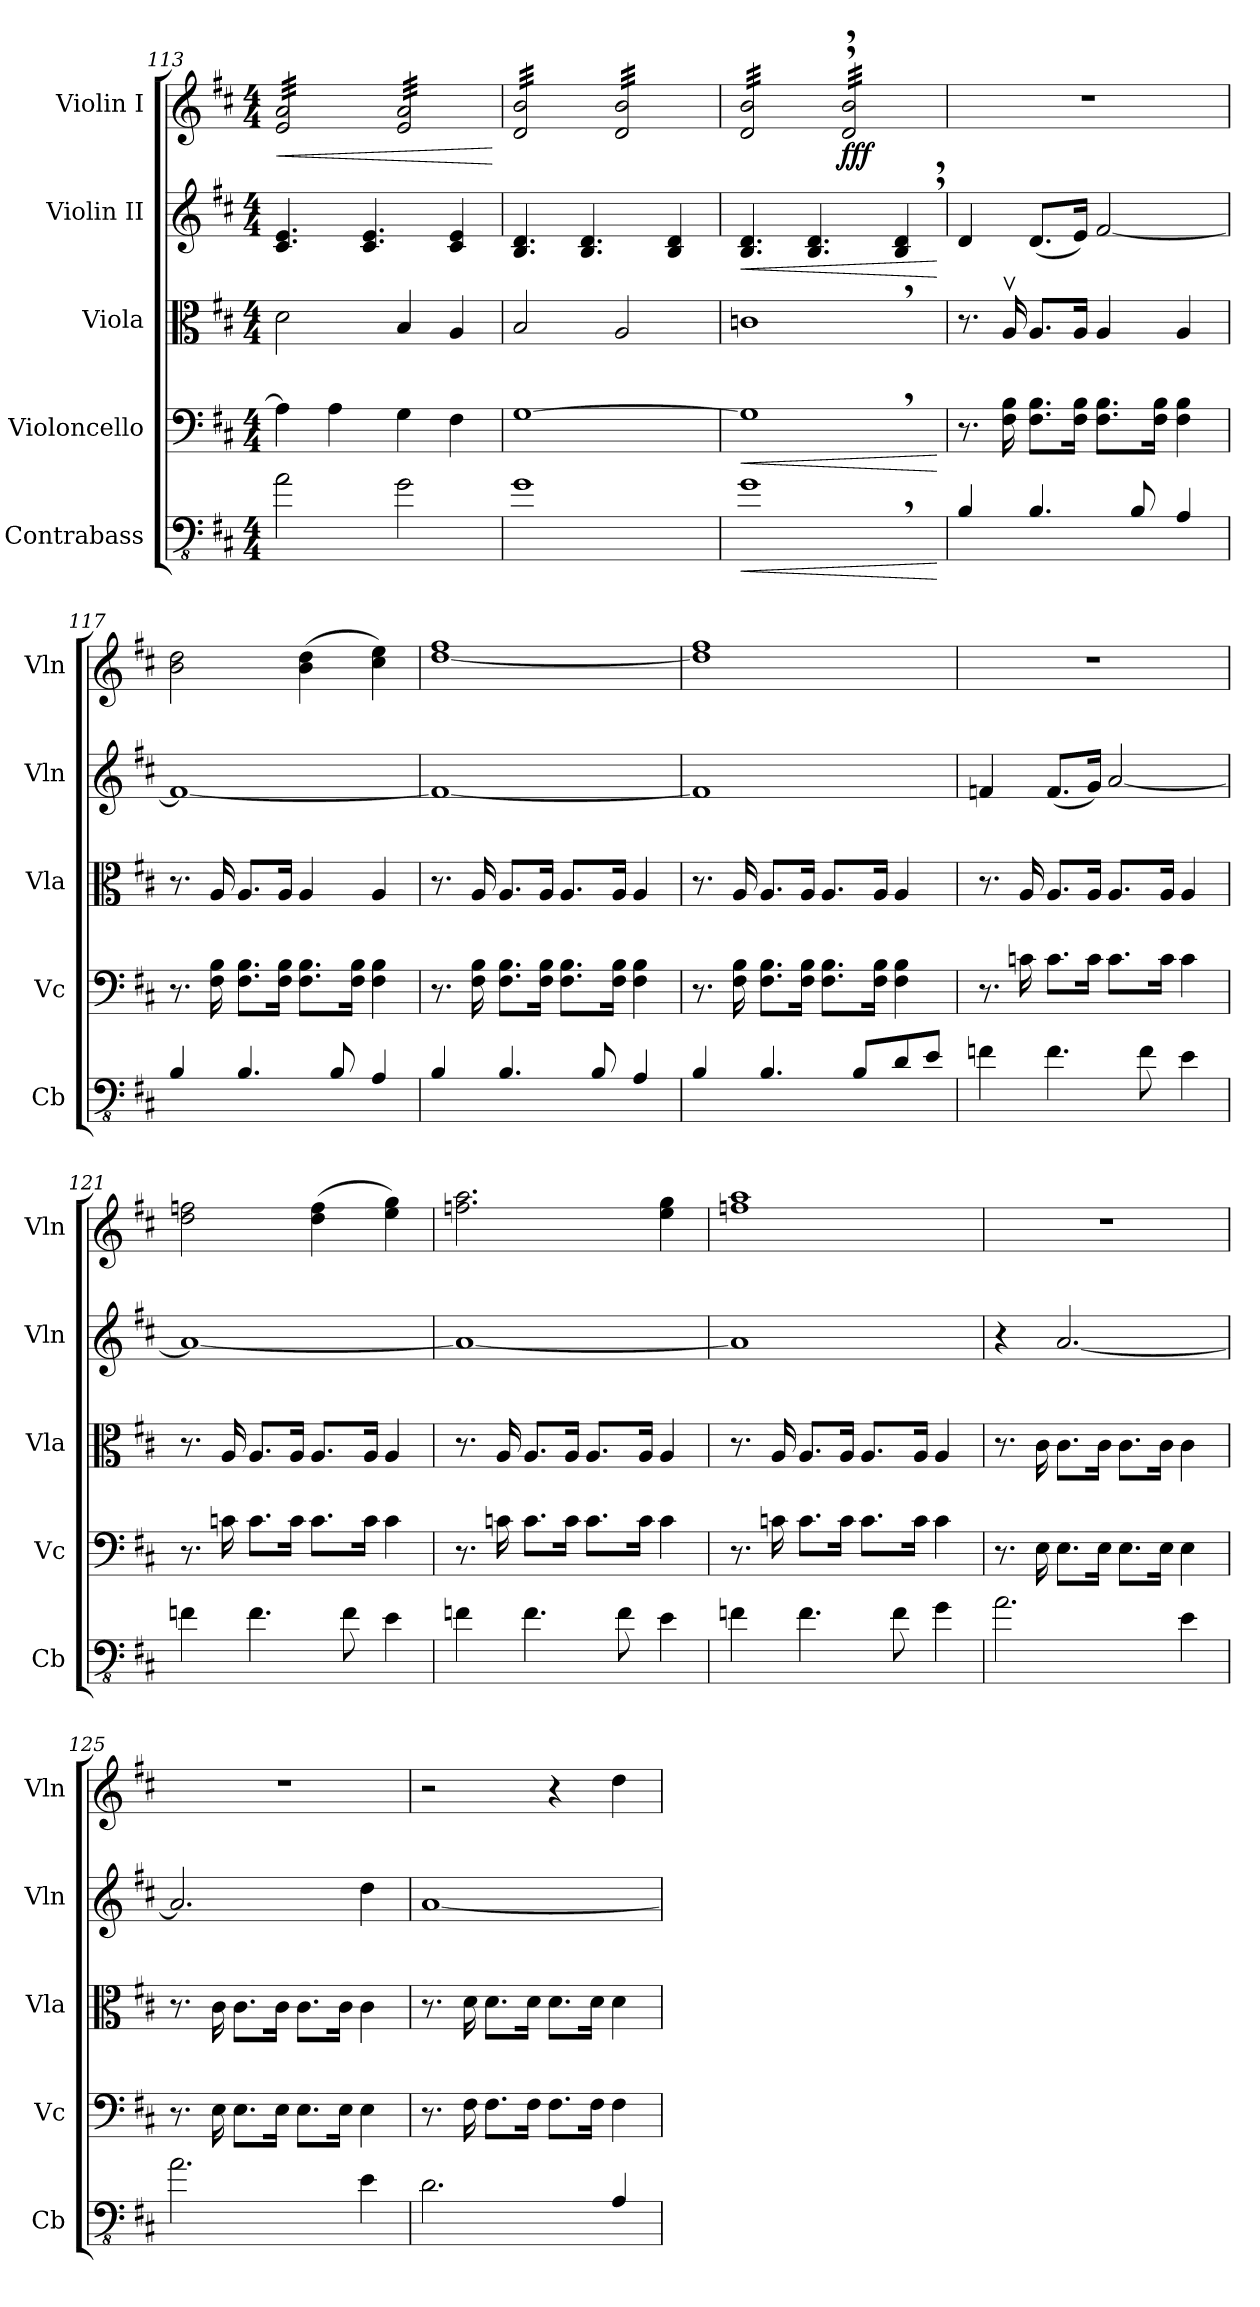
**kern	**dynam	**kern	**dynam	**kern	**kern	**dynam	**kern	**dynam
*part5	*part5	*part4	*part4	*part3	*part2	*part2	*part1	*part1
*staff5	*staff5	*staff4	*staff4	*staff3	*staff2	*staff2	*staff1	*staff1
*I"Contrabass	*	*I"Violoncello	*	*I"Viola	*I"Violin II	*	*I"Violin I	*
*I'Cb	*	*I'Vc	*	*I'Vla	*I'Vln	*	*I'Vln	*
*clefFv4	*	*clefF4	*	*clefC3	*clefG2	*	*clefG2	*
*ITrd7c12	*	*	*	*	*	*	*	*
*k[f#c#]	*	*k[f#c#]	*	*k[f#c#]	*k[f#c#]	*	*k[f#c#]	*
*M4/4	*	*M4/4	*	*M4/4	*M4/4	*	*M4/4	*
=113	=113	=113	=113	=113	=113	=113	=113	=113
!	!	!	!	!	!	!	!	!LO:HP:b
*	*	*	*	*	*	*	*tremolo	*
2AA\	.	4A\]	.	2d\	4.c#/ 4.e/	.	32e/ 32a/LLL	<
.	.	.	.	.	.	.	32e/ 32a/	.
.	.	.	.	.	.	.	32e/ 32a/	.
.	.	.	.	.	.	.	32e/ 32a/	.
.	.	.	.	.	.	.	32e/ 32a/	.
.	.	.	.	.	.	.	32e/ 32a/	.
.	.	.	.	.	.	.	32e/ 32a/	.
.	.	.	.	.	.	.	32e/ 32a/	.
.	.	4A\	.	.	.	.	32e/ 32a/	.
.	.	.	.	.	.	.	32e/ 32a/	.
.	.	.	.	.	.	.	32e/ 32a/	.
.	.	.	.	.	.	.	32e/ 32a/	.
.	.	.	.	.	4.c#/ 4.e/	.	32e/ 32a/	.
.	.	.	.	.	.	.	32e/ 32a/	.
.	.	.	.	.	.	.	32e/ 32a/	.
.	.	.	.	.	.	.	32e/ 32a/JJJ	.
2GG\	.	4G\	.	4B/	.	.	32e/ 32a/LLL	.
.	.	.	.	.	.	.	32e/ 32a/	.
.	.	.	.	.	.	.	32e/ 32a/	.
.	.	.	.	.	.	.	32e/ 32a/	.
.	.	.	.	.	.	.	32e/ 32a/	.
.	.	.	.	.	.	.	32e/ 32a/	.
.	.	.	.	.	.	.	32e/ 32a/	.
.	.	.	.	.	.	.	32e/ 32a/	.
.	.	4F#\	.	4A/	4c#/ 4e/	.	32e/ 32a/	.
.	.	.	.	.	.	.	32e/ 32a/	.
.	.	.	.	.	.	.	32e/ 32a/	.
.	.	.	.	.	.	.	32e/ 32a/	.
.	.	.	.	.	.	.	32e/ 32a/	.
.	.	.	.	.	.	.	32e/ 32a/	.
.	.	.	.	.	.	.	32e/ 32a/	.
.	.	.	.	.	.	.	32e/ 32a/JJJ	.
.	.	.	.	.	.	.	.	[
=114	=114	=114	=114	=114	=114	=114	=114	=114
1GG	.	[1G	.	2B/	4.B/ 4.d/	.	32d/ 32b/LLL	.
.	.	.	.	.	.	.	32d/ 32b/	.
.	.	.	.	.	.	.	32d/ 32b/	.
.	.	.	.	.	.	.	32d/ 32b/	.
.	.	.	.	.	.	.	32d/ 32b/	.
.	.	.	.	.	.	.	32d/ 32b/	.
.	.	.	.	.	.	.	32d/ 32b/	.
.	.	.	.	.	.	.	32d/ 32b/	.
.	.	.	.	.	.	.	32d/ 32b/	.
.	.	.	.	.	.	.	32d/ 32b/	.
.	.	.	.	.	.	.	32d/ 32b/	.
.	.	.	.	.	.	.	32d/ 32b/	.
.	.	.	.	.	4.B/ 4.d/	.	32d/ 32b/	.
.	.	.	.	.	.	.	32d/ 32b/	.
.	.	.	.	.	.	.	32d/ 32b/	.
.	.	.	.	.	.	.	32d/ 32b/JJJ	.
.	.	.	.	2A/	.	.	32d/ 32b/LLL	.
.	.	.	.	.	.	.	32d/ 32b/	.
.	.	.	.	.	.	.	32d/ 32b/	.
.	.	.	.	.	.	.	32d/ 32b/	.
.	.	.	.	.	.	.	32d/ 32b/	.
.	.	.	.	.	.	.	32d/ 32b/	.
.	.	.	.	.	.	.	32d/ 32b/	.
.	.	.	.	.	.	.	32d/ 32b/	.
.	.	.	.	.	4B/ 4d/	.	32d/ 32b/	.
.	.	.	.	.	.	.	32d/ 32b/	.
.	.	.	.	.	.	.	32d/ 32b/	.
.	.	.	.	.	.	.	32d/ 32b/	.
.	.	.	.	.	.	.	32d/ 32b/	.
.	.	.	.	.	.	.	32d/ 32b/	.
.	.	.	.	.	.	.	32d/ 32b/	.
.	.	.	.	.	.	.	32d/ 32b/JJJ	.
=115	=115	=115	=115	=115	=115	=115	=115	=115
!	!LO:HP:b	!	!LO:HP:b	!	!	!LO:HP:b	!	!
1GG,	<	1G,]	<	1cn,	4.B/ 4.d/	<	32d/ 32b/LLL	.
.	.	.	.	.	.	.	32d/ 32b/	.
.	.	.	.	.	.	.	32d/ 32b/	.
.	.	.	.	.	.	.	32d/ 32b/	.
.	.	.	.	.	.	.	32d/ 32b/	.
.	.	.	.	.	.	.	32d/ 32b/	.
.	.	.	.	.	.	.	32d/ 32b/	.
.	.	.	.	.	.	.	32d/ 32b/	.
.	.	.	.	.	.	.	32d/ 32b/	.
.	.	.	.	.	.	.	32d/ 32b/	.
.	.	.	.	.	.	.	32d/ 32b/	.
.	.	.	.	.	.	.	32d/ 32b/	.
.	.	.	.	.	4.B/ 4.d/	.	32d/ 32b/	.
.	.	.	.	.	.	.	32d/ 32b/	.
.	.	.	.	.	.	.	32d/ 32b/	.
.	.	.	.	.	.	.	32d/ 32b/JJJ	.
!	!	!	!	!	!	!	!	!LO:DY:b
.	.	.	.	.	.	.	32d/, 32b/,LLL	fff
.	.	.	.	.	.	.	32d/, 32b/,	.
.	.	.	.	.	.	.	32d/, 32b/,	.
.	.	.	.	.	.	.	32d/, 32b/,	.
.	.	.	.	.	.	.	32d/, 32b/,	.
.	.	.	.	.	.	.	32d/, 32b/,	.
.	.	.	.	.	.	.	32d/, 32b/,	.
.	.	.	.	.	.	.	32d/, 32b/,	.
.	.	.	.	.	4B/, 4d/,	.	32d/, 32b/,	.
.	.	.	.	.	.	.	32d/, 32b/,	.
.	.	.	.	.	.	.	32d/, 32b/,	.
.	.	.	.	.	.	.	32d/, 32b/,	.
.	.	.	.	.	.	.	32d/, 32b/,	.
.	.	.	.	.	.	.	32d/, 32b/,	.
.	.	.	.	.	.	.	32d/, 32b/,	.
.	.	.	.	.	.	.	32d/, 32b/,JJJ	.
*	*	*	*	*	*	*	*Xtremolo	*
.	[	.	[	.	.	[	.	.
!!LO:PB:g=z
=116	=116	=116	=116	=116	=116	=116	=116	=116
4BBB/	.	8.r	.	8.r	4d/	.	1r	.
.	.	16F#\ 16B\	.	16Av/	.	.	.	.
4.BBB/	.	8.F#\ 8.B\L	.	8.A/L	(8.d/L	.	.	.
.	.	16F#\ 16B\Jk	.	16A/Jk	16e/Jk)	.	.	.
.	.	8.F#\ 8.B\L	.	4A/	[2f#/	.	.	.
8BBB/	.	.	.	.	.	.	.	.
.	.	16F#\ 16B\Jk	.	.	.	.	.	.
4AAA/	.	4F#\ 4B\	.	4A/	.	.	.	.
=117	=117	=117	=117	=117	=117	=117	=117	=117
!	!	!	!	!	!	!	!	!LO:DY:b
!	!	!	!	!	!	!	!	!LO:DY:n=1:b
4BBB/	.	8.r	.	8.r	1f#_	.	2b\ 2dd\	mf mf
.	.	16F#\ 16B\	.	16A/	.	.	.	.
4.BBB/	.	8.F#\ 8.B\L	.	8.A/L	.	.	.	.
.	.	16F#\ 16B\Jk	.	16A/Jk	.	.	.	.
.	.	8.F#\ 8.B\L	.	4A/	.	.	(4b\ 4dd\	.
8BBB/	.	.	.	.	.	.	.	.
.	.	16F#\ 16B\Jk	.	.	.	.	.	.
4AAA/	.	4F#\ 4B\	.	4A/	.	.	4cc#\ 4ee\)	.
=118	=118	=118	=118	=118	=118	=118	=118	=118
4BBB/	.	8.r	.	8.r	1f#_	.	[1dd 1ff#	.
.	.	16F#\ 16B\	.	16A/	.	.	.	.
4.BBB/	.	8.F#\ 8.B\L	.	8.A/L	.	.	.	.
.	.	16F#\ 16B\Jk	.	16A/Jk	.	.	.	.
.	.	8.F#\ 8.B\L	.	8.A/L	.	.	.	.
8BBB/	.	.	.	.	.	.	.	.
.	.	16F#\ 16B\Jk	.	16A/Jk	.	.	.	.
4AAA/	.	4F#\ 4B\	.	4A/	.	.	.	.
=119	=119	=119	=119	=119	=119	=119	=119	=119
4BBB/	.	8.r	.	8.r	1f#]	.	1dd] 1ff#	.
.	.	16F#\ 16B\	.	16A/	.	.	.	.
4.BBB/	.	8.F#\ 8.B\L	.	8.A/L	.	.	.	.
.	.	16F#\ 16B\Jk	.	16A/Jk	.	.	.	.
.	.	8.F#\ 8.B\L	.	8.A/L	.	.	.	.
8BBB/L	.	.	.	.	.	.	.	.
.	.	16F#\ 16B\Jk	.	16A/Jk	.	.	.	.
8DD/	.	4F#\ 4B\	.	4A/	.	.	.	.
8EE/J	.	.	.	.	.	.	.	.
!!LO:LB:g=z
=120	=120	=120	=120	=120	=120	=120	=120	=120
4FFn\	.	8.r	.	8.r	4fn/	.	1r	.
.	.	16cn\	.	16A/	.	.	.	.
4.FF\	.	8.c\L	.	8.A/L	(8.f/L	.	.	.
.	.	16c\Jk	.	16A/Jk	16g/Jk)	.	.	.
.	.	8.c\L	.	8.A/L	[2a/	.	.	.
8FF\	.	.	.	.	.	.	.	.
.	.	16c\Jk	.	16A/Jk	.	.	.	.
4EE\	.	4c\	.	4A/	.	.	.	.
=121	=121	=121	=121	=121	=121	=121	=121	=121
4FFn\	.	8.r	.	8.r	1a_	.	2dd\ 2ffn\	.
.	.	16cn\	.	16A/	.	.	.	.
4.FF\	.	8.c\L	.	8.A/L	.	.	.	.
.	.	16c\Jk	.	16A/Jk	.	.	.	.
.	.	8.c\L	.	8.A/L	.	.	(4dd\ 4ff\	.
8FF\	.	.	.	.	.	.	.	.
.	.	16c\Jk	.	16A/Jk	.	.	.	.
4EE\	.	4c\	.	4A/	.	.	4ee\ 4gg\)	.
=122	=122	=122	=122	=122	=122	=122	=122	=122
4FFn\	.	8.r	.	8.r	1a_	.	2.ffn\ 2.aa\	.
.	.	16cn\	.	16A/	.	.	.	.
4.FF\	.	8.c\L	.	8.A/L	.	.	.	.
.	.	16c\Jk	.	16A/Jk	.	.	.	.
.	.	8.c\L	.	8.A/L	.	.	.	.
8FF\	.	.	.	.	.	.	.	.
.	.	16c\Jk	.	16A/Jk	.	.	.	.
4EE\	.	4c\	.	4A/	.	.	4ee\ 4gg\	.
=123	=123	=123	=123	=123	=123	=123	=123	=123
4FFn\	.	8.r	.	8.r	1a]	.	1ffn 1aa	.
.	.	16cn\	.	16A/	.	.	.	.
4.FF\	.	8.c\L	.	8.A/L	.	.	.	.
.	.	16c\Jk	.	16A/Jk	.	.	.	.
.	.	8.c\L	.	8.A/L	.	.	.	.
8FF\	.	.	.	.	.	.	.	.
.	.	16c\Jk	.	16A/Jk	.	.	.	.
4GG\	.	4c\	.	4A/	.	.	.	.
!!LO:PB:g=z
=124	=124	=124	=124	=124	=124	=124	=124	=124
2.AA\	.	8.r	.	8.r	4r	.	1r	.
.	.	16E\	.	16c#\	.	.	.	.
.	.	8.E\L	.	8.c#\L	[2.a/	.	.	.
.	.	16E\Jk	.	16c#\Jk	.	.	.	.
.	.	8.E\L	.	8.c#\L	.	.	.	.
.	.	16E\Jk	.	16c#\Jk	.	.	.	.
4EE\	.	4E\	.	4c#\	.	.	.	.
=125	=125	=125	=125	=125	=125	=125	=125	=125
2.AA\	.	8.r	.	8.r	2.a/]	.	1r	.
.	.	16E\	.	16c#\	.	.	.	.
.	.	8.E\L	.	8.c#\L	.	.	.	.
.	.	16E\Jk	.	16c#\Jk	.	.	.	.
.	.	8.E\L	.	8.c#\L	.	.	.	.
.	.	16E\Jk	.	16c#\Jk	.	.	.	.
4EE\	.	4E\	.	4c#\	4dd\	.	.	.
=126	=126	=126	=126	=126	=126	=126	=126	=126
2.DD\	.	8.r	.	8.r	[1a	.	2r	.
.	.	16F#\	.	16d\	.	.	.	.
.	.	8.F#\L	.	8.d\L	.	.	.	.
.	.	16F#\Jk	.	16d\Jk	.	.	.	.
.	.	8.F#\L	.	8.d\L	.	.	4r	.
.	.	16F#\Jk	.	16d\Jk	.	.	.	.
4AAA/	.	4F#\	.	4d\	.	.	4dd\	.
=	=	=	=	=	=	=	=	=
*-	*-	*-	*-	*-	*-	*-	*-	*-
